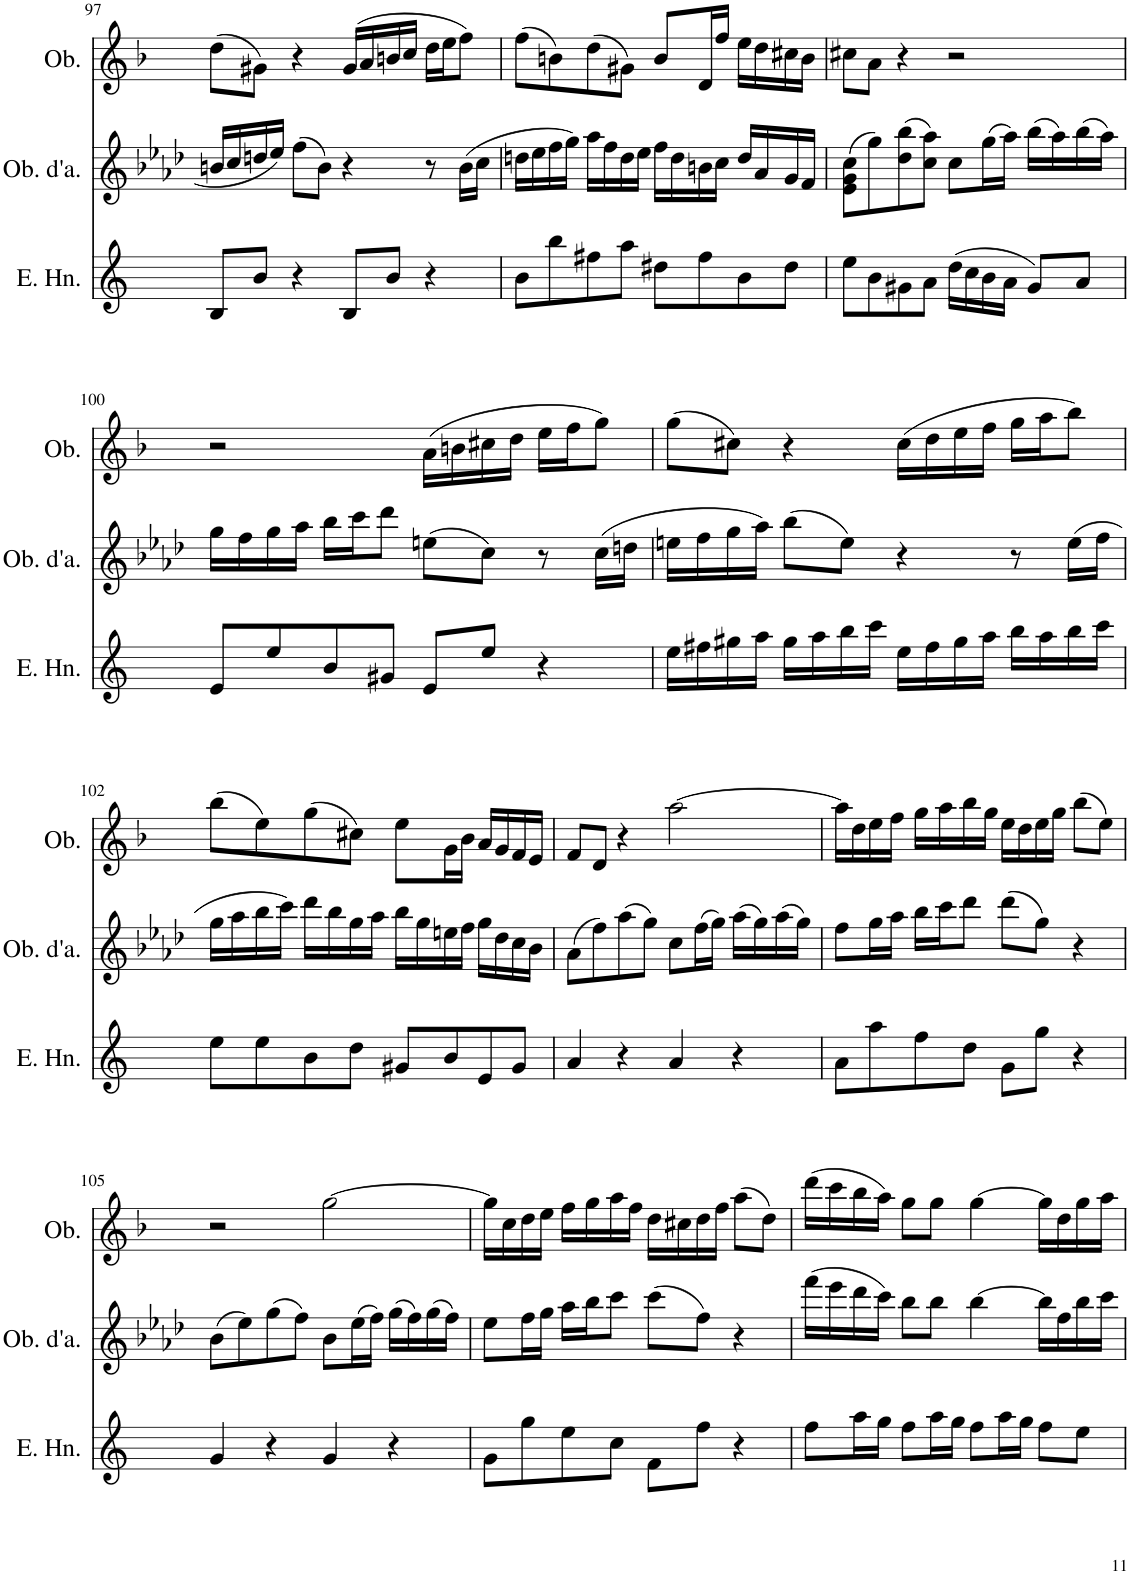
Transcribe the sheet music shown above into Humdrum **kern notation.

**kern	**kern	**kern
*part3	*part2	*part1
*staff3	*staff2	*staff1
*I"English Horn	*I"Oboe d'amore	*I"Oboe
*I'E. Hn.	*I'Ob. d'a.	*I'Ob.
!!LO:PB:g=z
*clefG2	*clefG2	*clefG2
*Trd4c7	*Trd2c3	*
*k[]	*k[b-e-a-d-]	*k[b-]
*M4/4	*M4/4	*M4/4
*met(c)	*met(c)	*met(c)
=97	=97	=97
8B/L	16bn/LL	(8dd\L
.	16cc/	.
8b/J	16ddn/	8g#X\J)
.	16ee-/JJ	.
4r	(8ff\L	4r
.	8b\J)	.
8B/L	4r	(16g#/LL
.	.	16a/
8b/J	.	16bn/
.	.	16cc/JJ
4r	8r	16dd\LL
.	.	16ee\J
.	(16b\LL	8ff\J)
.	16cc\JJ	.
=98	=98	=98
8b\L	16ddn\LL	(8ff\L
.	16ee-\	.
8bb\	16ff\	8bn\)
.	16gg\JJ)	.
8ff#X\	16aa-\LL	(8dd\
.	16ff\	.
8aa\J	16dd\	8g#X\J)
.	16ee-\JJ	.
8dd#X\L	16ff\LL	8b/L
.	16dd\	.
8ff#\	16bn\	16d/L
.	16cc\JJ	16ff/JJ
8b\	16dd/LL	16ee\LL
.	16a-/	16dd\
8dd#\J	16g/	16cc#X\
.	16f/JJ	16b\JJ
=99	=99	=99
8ee\L	(8e-\ 8g\ 8cc\L	8cc#X\L
8b\	8gg\)	8a\J
8g#X\	(8dd-\ 8bb-\	4r
8a\J	8cc\ 8aa-\J)	.
(16dd\LL	8cc\L	2r
16cc\	.	.
16b\	(16gg\L	.
16a\JJ	16aa-\JJ)	.
8g#/L)	(16bb-\LL	.
.	16aa-\)	.
8a/J	(16bb-\	.
.	16aa-\JJ)	.
!!LO:LB:g=z
=100	=100	=100
8e/L	16gg\LL	2r
.	16ff\	.
8ee/	16gg\	.
.	16aa-\JJ	.
8b/	16bb-\LL	.
.	16ccc\J	.
8g#X/J	8ddd-\J	.
8e/L	(8een\L	(16a\LL
.	.	16bn\
8ee/J	8cc\J)	16cc#X\
.	.	16dd\JJ
4r	8r	16ee\LL
.	.	16ff\J
.	(16cc\LL	8gg\J)
.	16ddn\JJ	.
=101	=101	=101
16ee\LL	16een\LL	(8gg\L
16ff#X\	16ff\	.
16gg#X\	16gg\	8cc#X\J)
16aa\JJ	16aa-\JJ)	.
16gg#\LL	(8bb-\L	4r
16aa\	.	.
16bb\	8ee\J)	.
16ccc\JJ	.	.
16ee\LL	4r	(16cc#\LL
16ff#\	.	16dd\
16gg#\	.	16ee\
16aa\JJ	.	16ff\JJ
16bb\LL	8r	16gg\LL
16aa\	.	16aa\J
16bb\	(16ee\LL	8bb-\J)
16ccc\JJ	16ff\JJ	.
!!LO:LB:g=z
=102	=102	=102
8ee\L	16gg\LL	(8bb-\L
.	16aa-\	.
8ee\	16bb-\	8ee\)
.	16ccc\JJ)	.
8b\	16ddd-\LL	(8gg\
.	16bb-\	.
8dd\J	16gg\	8cc#X\J)
.	16aa-\JJ	.
8g#X/L	16bb-\LL	8ee\L
.	16gg\	.
8b/	16een\	16g\L
.	16ff\JJ	16b-\JJ
8e/	16gg\LL	16a/LL
.	16dd-\	16g/
8g#/J	16cc\	16f/
.	16b-\JJ	16e/JJ
=103	=103	=103
4a/	(8a-\L	8f/L
.	8ff\)	8d/J
4r	(8aa-\	4r
.	8gg\J)	.
4a/	8cc\L	[2aa\
.	(16ff\L	.
.	16gg\JJ)	.
4r	(16aa-\LL	.
.	16gg\)	.
.	(16aa-\	.
.	16gg\JJ)	.
=104	=104	=104
8a\L	8ff\L	16aa\LL]
.	.	16dd\
8aa\	16gg\L	16ee\
.	16aa-\JJ	16ff\JJ
8ff\	16bb-\LL	16gg\LL
.	16ccc\J	16aa\
8dd\J	8ddd-\J	16bb-\
.	.	16gg\JJ
8g\L	(8ddd-\L	16ee\LL
.	.	16dd\
8gg\J	8gg\J)	16ee\
.	.	16gg\JJ
4r	4r	(8bb-\L
.	.	8ee\J)
!!LO:LB:g=z
=105	=105	=105
4g/	(8b-\L	2r
.	8ee-\)	.
4r	(8gg\	.
.	8ff\J)	.
4g/	8b-\L	[2gg\
.	(16ee-\L	.
.	16ff\JJ)	.
4r	(16gg\LL	.
.	16ff\)	.
.	(16gg\	.
.	16ff\JJ)	.
=106	=106	=106
8g\L	8ee-\L	16gg\LL]
.	.	16cc\
8gg\	16ff\L	16dd\
.	16gg\JJ	16ee\JJ
8ee\	16aa-\LL	16ff\LL
.	16bb-\J	16gg\
8cc\J	8ccc\J	16aa\
.	.	16ff\JJ
8f\L	(8ccc\L	16dd\LL
.	.	16cc#X\
8ff\J	8ff\J)	16dd\
.	.	16ff\JJ
4r	4r	(8aa\L
.	.	8dd\J)
=107	=107	=107
8ff\L	(16fff\LL	(16ddd\LL
.	16eee-\	16ccc\
16aa\L	16ddd-\	16bb-\
16gg\JJ	16ccc\JJ)	16aa\JJ)
8ff\L	8bb-\L	8gg\L
16aa\L	8bb-\J	8gg\J
16gg\JJ	.	.
8ff\L	[4bb-\	[4gg\
16aa\L	.	.
16gg\JJ	.	.
8ff\L	16bb-\LL]	16gg\LL]
.	16ff\	16dd\
8ee\J	16bb-\	16gg\
.	16ccc\JJ	16aa\JJ
=	=	=
*-	*-	*-
